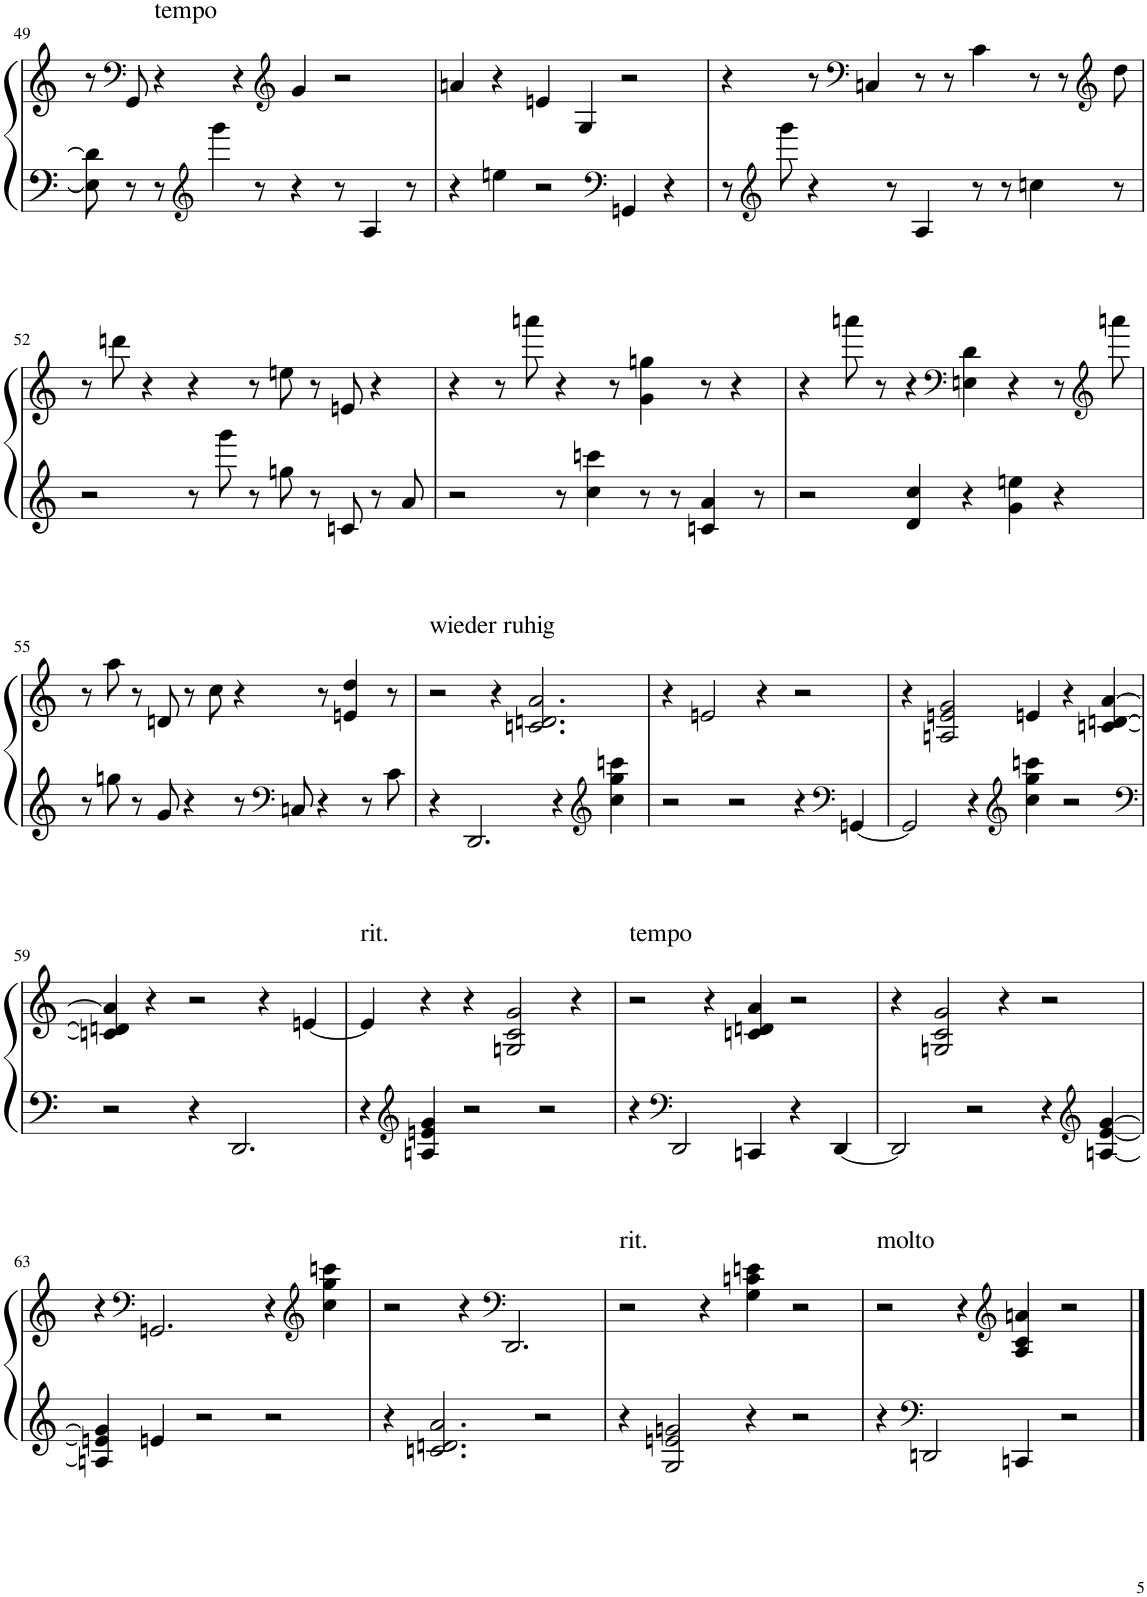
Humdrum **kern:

**kern	**kern
*part1	*part1
*staff2	*staff1
*I"Piano	*
*I'Pno.	*
!!LO:PB:g=z
*clefF4	*clefG2
*k[]	*k[]
*M3/2	*M3/2
=49	=49
8E\] 8d\]	8r
*	*clefF4
8r	8GG/
!	!LO:TX:a:t=tempo
8r	4r
*clefG2	*
4ggg\	.
.	4r
8r	.
*	*clefG2
4r	4g/
8r	2r
4A/	.
8r	.
=50	=50
4r	4an/
4een\	4r
2r	4en/
.	4G/
*clefF4	*
4GGn/	2r
4r	.
=51	=51
8r	4r
*clefG2	*
8ggg\	.
4r	8r
*	*clefF4
.	4Cn/
8r	.
4A/	8r
.	8r
8r	4c\
8r	.
4ccn\	8r
.	8r
*	*clefG2
8r	8dd\
!!LO:LB:g=z
=52	=52
2r	8r
.	8dddn\
.	4r
8r	4r
8ggg\	.
8r	8r
8ggn\	8een\
8r	8r
8cn/	8en/
8r	4r
8a/	.
=53	=53
2r	4r
.	8r
.	8aaan\
8r	4r
4cc\ 4cccn\	.
.	8r
8r	4g\ 4ggn\
8r	.
4cn/ 4a/	8r
.	4r
8r	.
=54	=54
2r	4r
.	8aaan\
.	8r
4d/ 4cc/	4r
*	*clefF4
4r	4En\ 4d\
4g\ 4een\	4r
4r	8r
*	*clefG2
.	8aaan\
!!LO:LB:g=z
=55	=55
8r	8r
8ggn\	8aa\
8r	8r
8g/	8dn/
4r	8r
.	8cc\
8r	4r
*clefF4	*
8Cn/	.
4r	8r
.	4en/ 4dd/
8r	.
8c\	8r
=56	=56
!	!LO:TX:a:t=wieder ruhig
4r	2r
2.DD/	.
.	4r
.	2.cn/ 2.dn/ 2.a/
4r	.
*clefG2	*
4cc\ 4gg\ 4cccn\	.
=57	=57
2r	4r
.	2en/
2r	.
.	4r
4r	2r
*clefF4	*
[4GGn/	.
=58	=58
2GG/]	4r
.	2An/ 2en/ 2g/
4r	.
*clefG2	*
4cc\ 4gg\ 4cccn\	4en/
2r	4r
.	[4cn/ [4dn/ [4a/
!!LO:LB:g=z
=59	=59
*clefF4	*
2r	4cn/] 4dn/] 4a/]
.	4r
4r	2r
2.DD/	.
.	4r
.	[4en/
=60	=60
!	!LO:TX:a:t=rit.
4r	4e/]
*clefG2	*
4An/ 4en/ 4g/	4r
2r	4r
.	2Gn/ 2c/ 2g/
2r	.
.	4r
=61	=61
!	!LO:TX:a:t=tempo
4r	2r
*clefF4	*
2DD/	.
.	4r
4CCn/	4cn/ 4dn/ 4a/
4r	2r
[4DD/	.
=62	=62
2DD/]	4r
.	2Gn/ 2c/ 2g/
2r	.
.	4r
4r	2r
*clefG2	*
[4An/ [4e/ [4g/	.
!!LO:LB:g=z
=63	=63
4An/] 4en/] 4g/]	4r
*	*clefF4
4en/	2.GGn/
2r	.
2r	4r
*	*clefG2
.	4cc\ 4gg\ 4cccn\
=64	=64
4r	2r
2.cn/ 2.dn/ 2.a/	.
.	4r
*	*clefF4
.	2.DD/
2r	.
=65	=65
!	!LO:TX:a:t=rit.
4r	2r
2G/ 2en/ 2gn/	.
.	4r
4r	4G\ 4cn\ 4en\
2r	2r
=66	=66
!	!LO:TX:a:t=molto
4r	2r
*clefF4	*
2DDn/	.
.	4r
*	*clefG2
4CCn/	4A/ 4c/ 4an/
2r	2r
==	==
*-	*-
